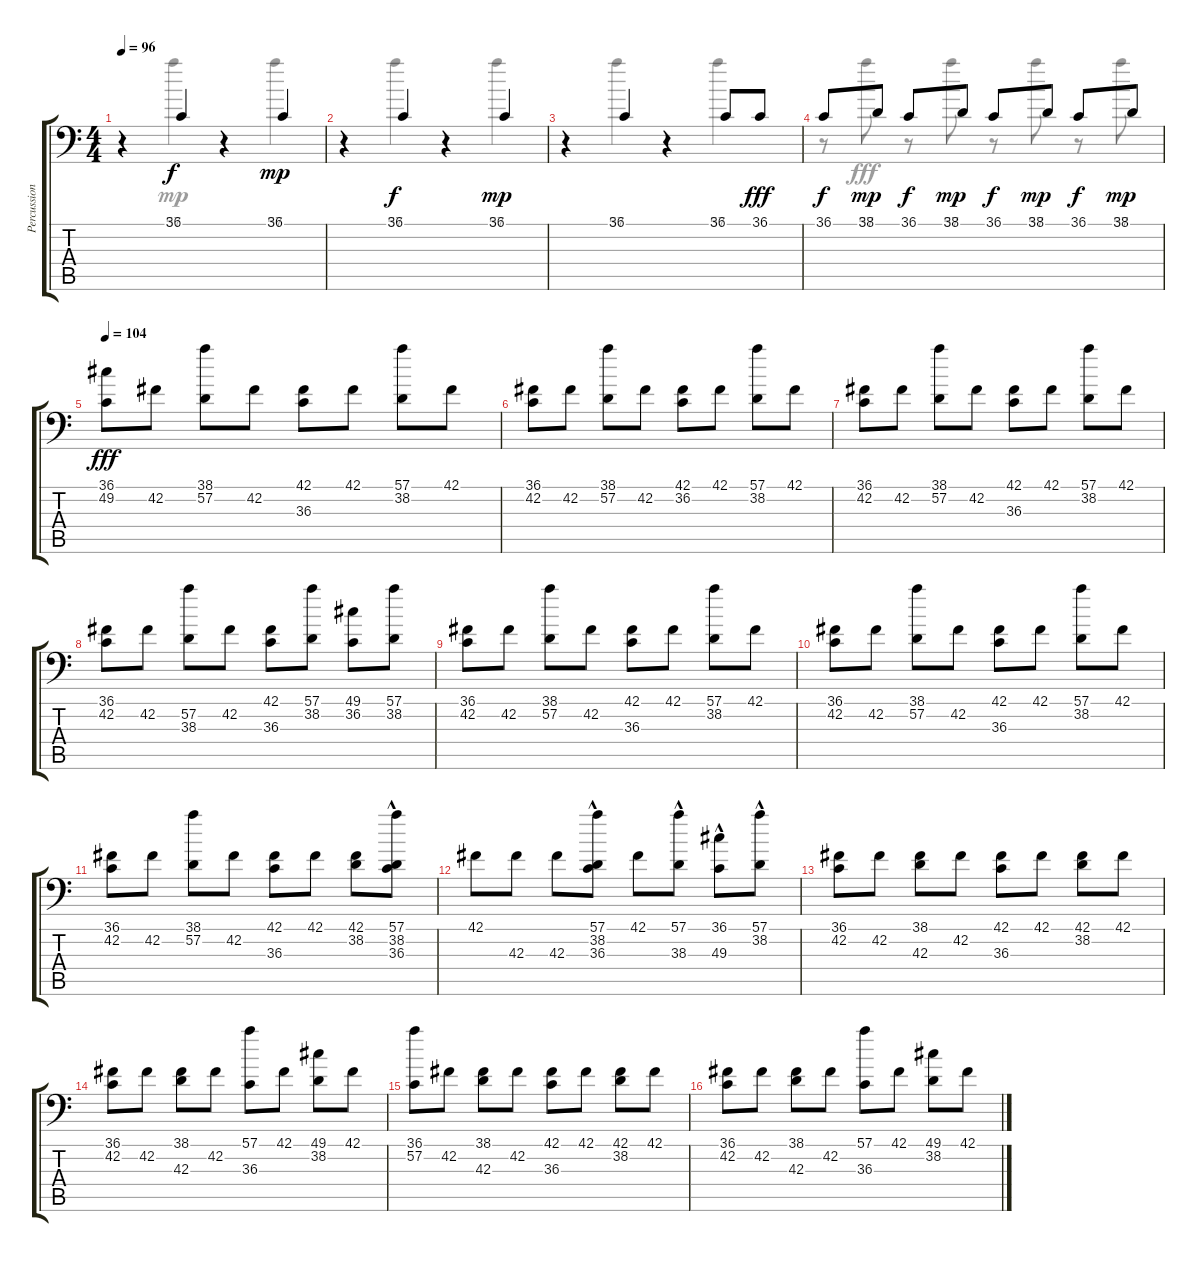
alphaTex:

\track ("Percussions" "Percussion") {instrument acousticgrandpiano}
\staff {score tabs}
\tuning (C-1 C-1 C-1 C-1 C-1 C-1) {hide}
\voice
\ts (4 4)
\tempo 96
\clef f4
\ks c
r.4{dy mp} 36.1.4{dy f} r.4 36.1.4{dy mp} |
r.4 36.1.4{dy f} r.4 36.1.4{dy mp} |
r.4 36.1.4 r.4 36.1.8 36.1.8{dy fff} |
36.1.8{dy f} 38.1.8{dy mp} 36.1.8{dy f} 38.1.8{dy mp} 36.1.8{dy f} 38.1.8{dy mp} 36.1.8{dy f} 38.1.8{dy mp} |
\tempo 104
(36.1 49.2).8{dy fff} 42.2.8 (38.1 57.2).8 42.2.8 (42.1 36.3).8 42.1.8 (57.1 38.2).8 42.1.8 |
(36.1 42.2).8 42.2.8 (38.1 57.2).8 42.2.8 (42.1 36.2).8 42.1.8 (57.1 38.2).8 42.1.8 |
(36.1 42.2).8 42.2.8 (38.1 57.2).8 42.2.8 (42.1 36.3).8 42.1.8 (57.1 38.2).8 42.1.8 |
(36.1 42.2).8 42.2.8 (57.2 38.3).8 42.2.8 (42.1 36.3).8 (57.1 38.2).8 (49.1 36.2).8 (57.1 38.2).8 |
(36.1 42.2).8 42.2.8 (38.1 57.2).8 42.2.8 (42.1 36.3).8 42.1.8 (57.1 38.2).8 42.1.8 |
(36.1 42.2).8 42.2.8 (38.1 57.2).8 42.2.8 (42.1 36.3).8 42.1.8 (57.1 38.2).8 42.1.8 |
(36.1 42.2).8 42.2.8 (38.1 57.2).8 42.2.8 (42.1 36.3).8 42.1.8 (42.1 38.2).8 (57.1{hac} 38.2{hac} 36.3{hac}).8 |
42.1.8 42.3.8 42.3.8 (57.1{hac} 38.2{hac} 36.3{hac}).8 42.1.8 (57.1{hac} 38.3{hac}).8 (36.1{hac} 49.3{hac}).8 (57.1{hac} 38.2{hac}).8 |
(36.1 42.2).8 42.2.8 (38.1 42.3).8 42.2.8 (42.1 36.3).8 42.1.8 (42.1 38.2).8 42.1.8 |
(36.1 42.2).8 42.2.8 (38.1 42.3).8 42.2.8 (57.1 36.3).8 42.1.8 (49.1 38.2).8 42.1.8 |
(36.1 57.2).8 42.2.8 (38.1 42.3).8 42.2.8 (42.1 36.3).8 42.1.8 (42.1 38.2).8 42.1.8 |
(36.1 42.2).8 42.2.8 (38.1 42.3).8 42.2.8 (57.1 36.3).8 42.1.8 (49.1 38.2).8 42.1.8
\voice
\clef f4
\ottava regular
\simile none
\ks c
r.4{dy mp} 57.1.4 r.4 57.1.4 |
r.4 57.1.4 r.4 57.1.4 |
r.4 57.1.4 r.4 57.1.4 |
r.8 57.1.8{dy fff} r.8 57.1.8 r.8 57.1.8 r.8 57.1.8 |
|
|
|
|
|
|
|
|
|
|
|
